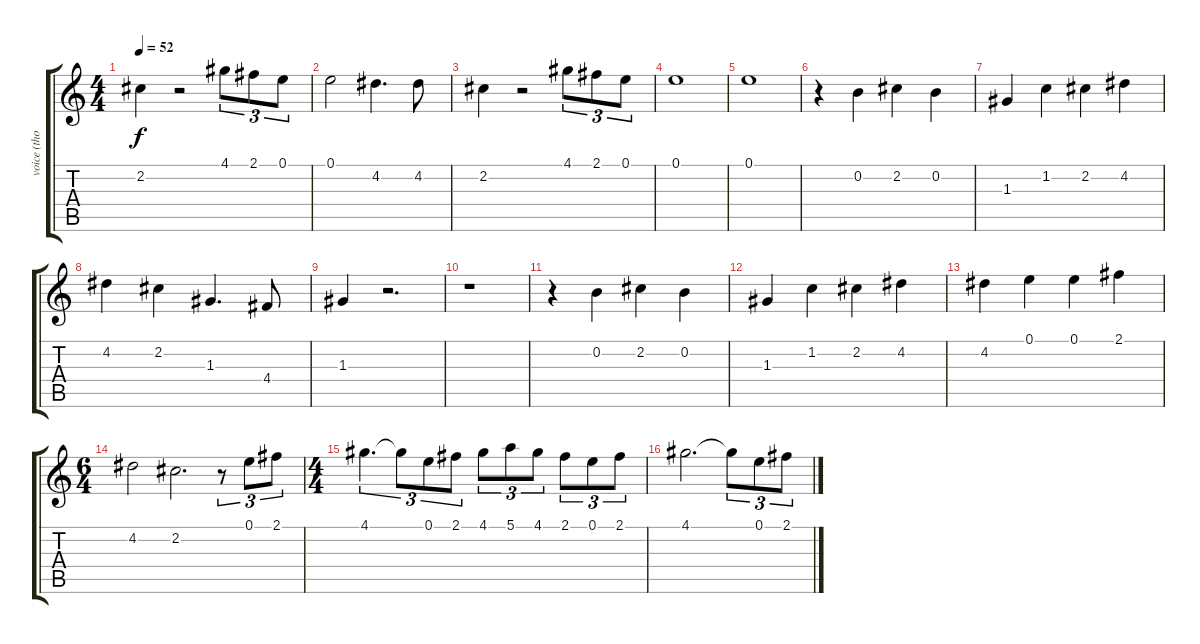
\track ("voice (thom)" "voice (tho") {instrument acousticguitarnylon}
\staff {score tabs}
\tuning (E4 B3 G3 D3 A2 E2) {hide}
\ts (4 4)
\tempo 52
\clef g2
\ks c
2.2.4{dy f} r.2 4.1.8{tu (3 2)} 2.1.8{tu (3 2)} 0.1.8{tu (3 2)} |
0.1.2 4.2.4{d} 4.2.8 |
2.2.4 r.2 4.1.8{tu (3 2)} 2.1.8{tu (3 2)} 0.1.8{tu (3 2)} |
0.1.1 |
0.1.1 |
r.4 0.2.4 2.2.4 0.2.4 |
1.3.4 1.2.4 2.2.4 4.2.4 |
4.2.4 2.2.4 1.3.4{d} 4.4.8 |
1.3.4 r.2{d} |
r.1 |
r.4 0.2.4 2.2.4 0.2.4 |
1.3.4 1.2.4 2.2.4 4.2.4 |
4.2.4 0.1.4 0.1.4 2.1.4 |
\ts (6 4)
4.2.2 2.2.2{d} r.8{tu (3 2)} 0.1.8{tu (3 2)} 2.1.8{tu (3 2)} |
\ts (4 4)
4.1.4{d tu (3 2)} 4.1{t}.8{tu (3 2)} 0.1.8{tu (3 2)} 2.1.8{tu (3 2)} 4.1.8{tu (3 2)} 5.1.8{tu (3 2)} 4.1.8{tu (3 2)} 2.1.8{tu (3 2)} 0.1.8{tu (3 2)} 2.1.8{tu (3 2)} |
4.1.2{d} 4.1{t}.8{tu (3 2)} 0.1.8{tu (3 2)} 2.1.8{tu (3 2)}
